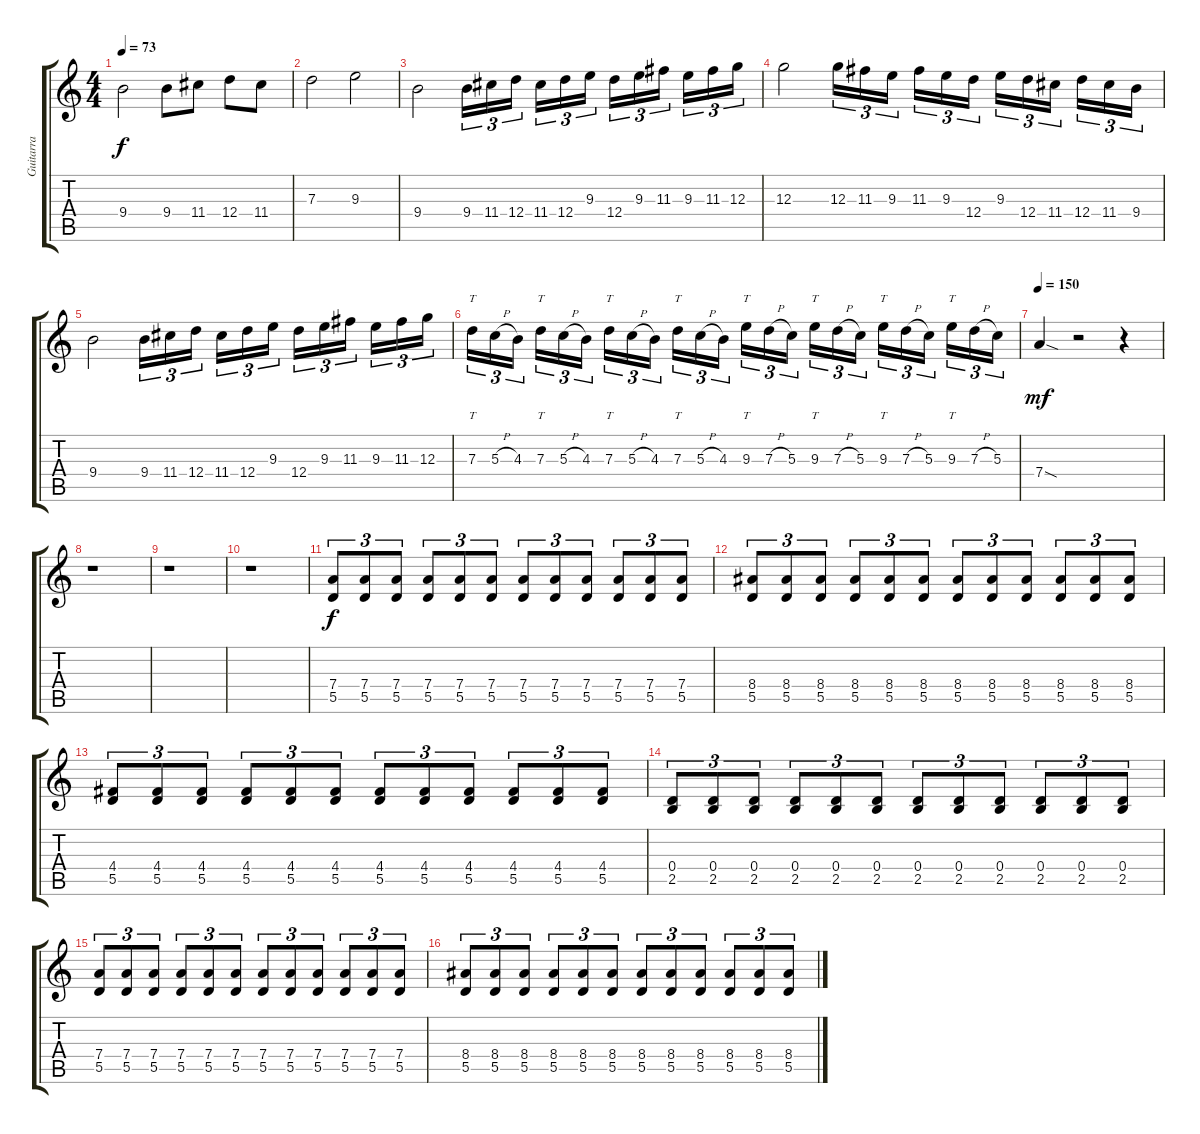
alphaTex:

\track ("Guitarra" "Guitarra") {instrument distortionguitar}
\staff {score tabs}
\tuning (E4 B3 G3 D3 A2 E2) {hide}
\ts (4 4)
\tempo 73
\clef g2
\ks c
9.4.2{dy f} 9.4.8 11.4.8 12.4.8 11.4.8 |
7.3.2 9.3.2 |
9.4.2 9.4.16{tu (3 2)} 11.4.16{tu (3 2)} 12.4.16{tu (3 2)} 11.4.16{tu (3 2)} 12.4.16{tu (3 2)} 9.3.16{tu (3 2)} 12.4.16{tu (3 2)} 9.3.16{tu (3 2)} 11.3.16{tu (3 2)} 9.3.16{tu (3 2)} 11.3.16{tu (3 2)} 12.3.16{tu (3 2)} |
12.3.2 12.3.16{tu (3 2)} 11.3.16{tu (3 2)} 9.3.16{tu (3 2)} 11.3.16{tu (3 2)} 9.3.16{tu (3 2)} 12.4.16{tu (3 2)} 9.3.16{tu (3 2)} 12.4.16{tu (3 2)} 11.4.16{tu (3 2)} 12.4.16{tu (3 2)} 11.4.16{tu (3 2)} 9.4.16{tu (3 2)} |
9.4.2 9.4.16{tu (3 2)} 11.4.16{tu (3 2)} 12.4.16{tu (3 2)} 11.4.16{tu (3 2)} 12.4.16{tu (3 2)} 9.3.16{tu (3 2)} 12.4.16{tu (3 2)} 9.3.16{tu (3 2)} 11.3.16{tu (3 2)} 9.3.16{tu (3 2)} 11.3.16{tu (3 2)} 12.3.16{tu (3 2)} |
7.3.16{tt tu (3 2)} 5.3{h}.16{tu (3 2)} 4.3.16{tu (3 2)} 7.3.16{tt tu (3 2)} 5.3{h}.16{tu (3 2)} 4.3.16{tu (3 2)} 7.3.16{tt tu (3 2)} 5.3{h}.16{tu (3 2)} 4.3.16{tu (3 2)} 7.3.16{tt tu (3 2)} 5.3{h}.16{tu (3 2)} 4.3.16{tu (3 2)} 9.3.16{tt tu (3 2)} 7.3{h}.16{tu (3 2)} 5.3.16{tu (3 2)} 9.3.16{tt tu (3 2)} 7.3{h}.16{tu (3 2)} 5.3.16{tu (3 2)} 9.3.16{tt tu (3 2)} 7.3{h}.16{tu (3 2)} 5.3.16{tu (3 2)} 9.3.16{tt tu (3 2)} 7.3{h}.16{tu (3 2)} 5.3.16{tu (3 2)} |
\tempo 150
7.4{sod}.4{dy mf} r.2 r.4 |
r.1 |
r.1 |
r.1 |
(7.4 5.5).8{tu (3 2) dy f} (7.4 5.5).8{tu (3 2)} (7.4 5.5).8{tu (3 2)} (7.4 5.5).8{tu (3 2)} (7.4 5.5).8{tu (3 2)} (7.4 5.5).8{tu (3 2)} (7.4 5.5).8{tu (3 2)} (7.4 5.5).8{tu (3 2)} (7.4 5.5).8{tu (3 2)} (7.4 5.5).8{tu (3 2)} (7.4 5.5).8{tu (3 2)} (7.4 5.5).8{tu (3 2)} |
(8.4 5.5).8{tu (3 2)} (8.4 5.5).8{tu (3 2)} (8.4 5.5).8{tu (3 2)} (8.4 5.5).8{tu (3 2)} (8.4 5.5).8{tu (3 2)} (8.4 5.5).8{tu (3 2)} (8.4 5.5).8{tu (3 2)} (8.4 5.5).8{tu (3 2)} (8.4 5.5).8{tu (3 2)} (8.4 5.5).8{tu (3 2)} (8.4 5.5).8{tu (3 2)} (8.4 5.5).8{tu (3 2)} |
(4.4 5.5).8{tu (3 2)} (4.4 5.5).8{tu (3 2)} (4.4 5.5).8{tu (3 2)} (4.4 5.5).8{tu (3 2)} (4.4 5.5).8{tu (3 2)} (4.4 5.5).8{tu (3 2)} (4.4 5.5).8{tu (3 2)} (4.4 5.5).8{tu (3 2)} (4.4 5.5).8{tu (3 2)} (4.4 5.5).8{tu (3 2)} (4.4 5.5).8{tu (3 2)} (4.4 5.5).8{tu (3 2)} |
(0.4 2.5).8{tu (3 2)} (0.4 2.5).8{tu (3 2)} (0.4 2.5).8{tu (3 2)} (0.4 2.5).8{tu (3 2)} (0.4 2.5).8{tu (3 2)} (0.4 2.5).8{tu (3 2)} (0.4 2.5).8{tu (3 2)} (0.4 2.5).8{tu (3 2)} (0.4 2.5).8{tu (3 2)} (0.4 2.5).8{tu (3 2)} (0.4 2.5).8{tu (3 2)} (0.4 2.5).8{tu (3 2)} |
(7.4 5.5).8{tu (3 2)} (7.4 5.5).8{tu (3 2)} (7.4 5.5).8{tu (3 2)} (7.4 5.5).8{tu (3 2)} (7.4 5.5).8{tu (3 2)} (7.4 5.5).8{tu (3 2)} (7.4 5.5).8{tu (3 2)} (7.4 5.5).8{tu (3 2)} (7.4 5.5).8{tu (3 2)} (7.4 5.5).8{tu (3 2)} (7.4 5.5).8{tu (3 2)} (7.4 5.5).8{tu (3 2)} |
(8.4 5.5).8{tu (3 2)} (8.4 5.5).8{tu (3 2)} (8.4 5.5).8{tu (3 2)} (8.4 5.5).8{tu (3 2)} (8.4 5.5).8{tu (3 2)} (8.4 5.5).8{tu (3 2)} (8.4 5.5).8{tu (3 2)} (8.4 5.5).8{tu (3 2)} (8.4 5.5).8{tu (3 2)} (8.4 5.5).8{tu (3 2)} (8.4 5.5).8{tu (3 2)} (8.4 5.5).8{tu (3 2)}
